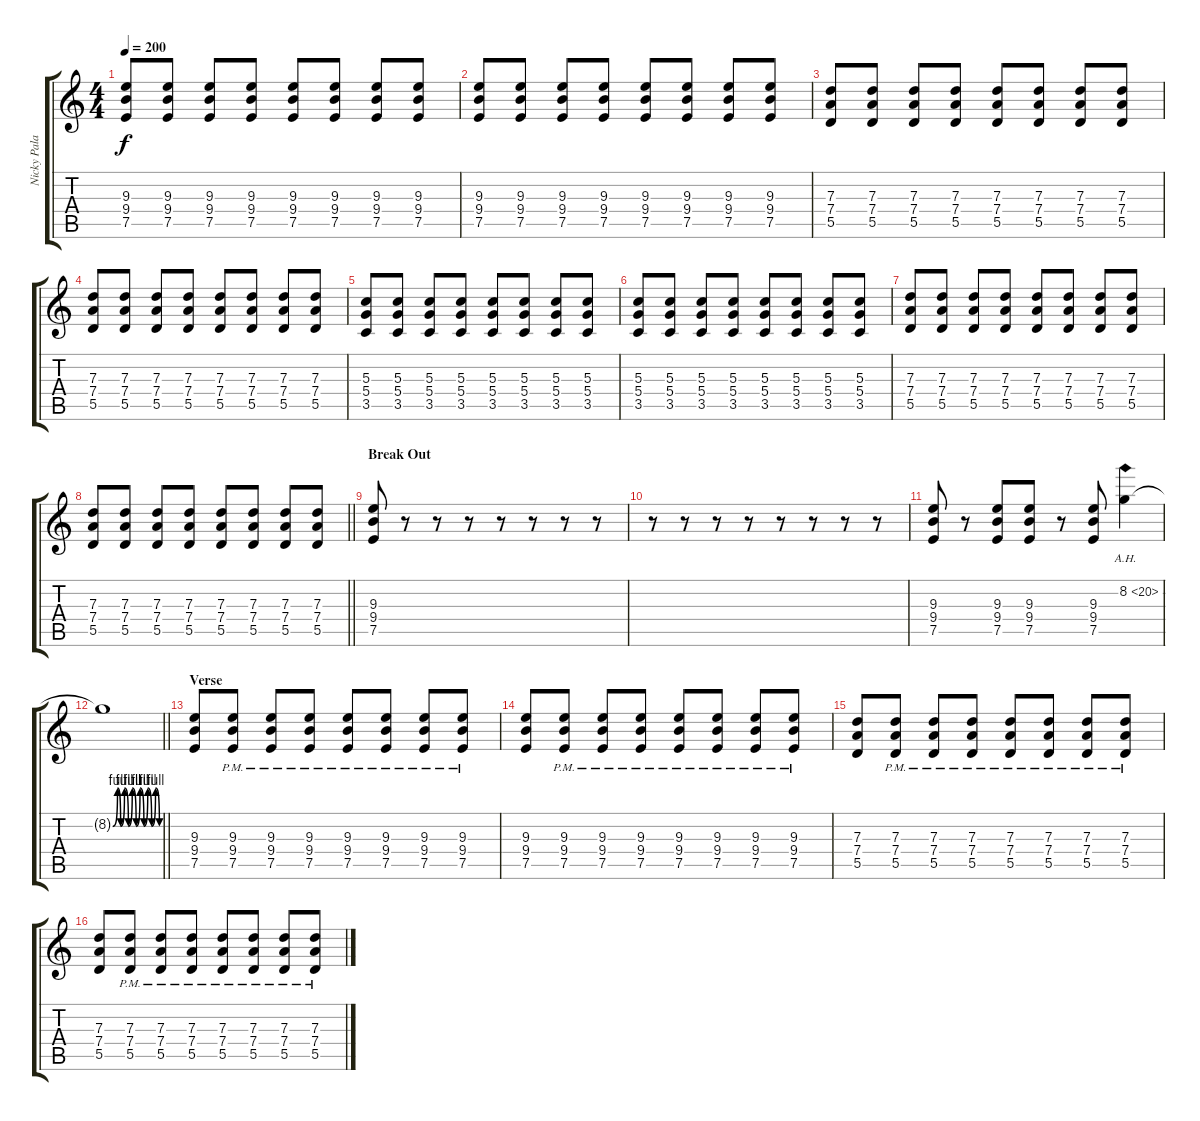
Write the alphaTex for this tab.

\track ("Nicky Palado (Lead Guitar)" "Nicky Pala") {instrument overdrivenguitar}
\staff {score tabs}
\tuning (E4 B3 G3 D3 A2 E2) {hide}
\ts (4 4)
\tempo 200
\clef g2
\ks c
(9.3 9.4 7.5).8{dy f} (9.3 9.4 7.5).8 (9.3 9.4 7.5).8 (9.3 9.4 7.5).8 (9.3 9.4 7.5).8 (9.3 9.4 7.5).8 (9.3 9.4 7.5).8 (9.3 9.4 7.5).8 |
(9.3 9.4 7.5).8 (9.3 9.4 7.5).8 (9.3 9.4 7.5).8 (9.3 9.4 7.5).8 (9.3 9.4 7.5).8 (9.3 9.4 7.5).8 (9.3 9.4 7.5).8 (9.3 9.4 7.5).8 |
(7.3 7.4 5.5).8 (7.3 7.4 5.5).8 (7.3 7.4 5.5).8 (7.3 7.4 5.5).8 (7.3 7.4 5.5).8 (7.3 7.4 5.5).8 (7.3 7.4 5.5).8 (7.3 7.4 5.5).8 |
(7.3 7.4 5.5).8 (7.3 7.4 5.5).8 (7.3 7.4 5.5).8 (7.3 7.4 5.5).8 (7.3 7.4 5.5).8 (7.3 7.4 5.5).8 (7.3 7.4 5.5).8 (7.3 7.4 5.5).8 |
(5.3 5.4 3.5).8 (5.3 5.4 3.5).8 (5.3 5.4 3.5).8 (5.3 5.4 3.5).8 (5.3 5.4 3.5).8 (5.3 5.4 3.5).8 (5.3 5.4 3.5).8 (5.3 5.4 3.5).8 |
(5.3 5.4 3.5).8 (5.3 5.4 3.5).8 (5.3 5.4 3.5).8 (5.3 5.4 3.5).8 (5.3 5.4 3.5).8 (5.3 5.4 3.5).8 (5.3 5.4 3.5).8 (5.3 5.4 3.5).8 |
(7.3 7.4 5.5).8 (7.3 7.4 5.5).8 (7.3 7.4 5.5).8 (7.3 7.4 5.5).8 (7.3 7.4 5.5).8 (7.3 7.4 5.5).8 (7.3 7.4 5.5).8 (7.3 7.4 5.5).8 |
\barLineRight lightlight
(7.3 7.4 5.5).8 (7.3 7.4 5.5).8 (7.3 7.4 5.5).8 (7.3 7.4 5.5).8 (7.3 7.4 5.5).8 (7.3 7.4 5.5).8 (7.3 7.4 5.5).8 (7.3 7.4 5.5).8 |
\section ("" "Break Out")
(9.3 9.4 7.5).8 r.8 r.8 r.8 r.8 r.8 r.8 r.8 |
r.8 r.8 r.8 r.8 r.8 r.8 r.8 r.8 |
(9.3 9.4 7.5).8 r.8 (9.3 9.4 7.5).8 (9.3 9.4 7.5).8 r.8 (9.3 9.4 7.5).8 8.2{ah 12}.4 |
\barLineRight lightlight
8.2{be (custom 0 0 6 4 10 0 15 4 20 0 25 4 30 0 35 4 40 0 45 4 50 0 55 4 60 0) t}.1 |
\section ("" "Verse")
(9.3 9.4 7.5).8 (9.3{pm} 9.4{pm} 7.5{pm}).8 (9.3{pm} 9.4{pm} 7.5{pm}).8 (9.3{pm} 9.4{pm} 7.5{pm}).8 (9.3{pm} 9.4{pm} 7.5{pm}).8 (9.3{pm} 9.4{pm} 7.5{pm}).8 (9.3{pm} 9.4{pm} 7.5{pm}).8 (9.3{pm} 9.4{pm} 7.5{pm}).8 |
(9.3 9.4 7.5).8 (9.3{pm} 9.4{pm} 7.5{pm}).8 (9.3{pm} 9.4{pm} 7.5{pm}).8 (9.3{pm} 9.4{pm} 7.5{pm}).8 (9.3{pm} 9.4{pm} 7.5{pm}).8 (9.3{pm} 9.4{pm} 7.5{pm}).8 (9.3{pm} 9.4{pm} 7.5{pm}).8 (9.3{pm} 9.4{pm} 7.5{pm}).8 |
(7.3 7.4 5.5).8 (7.3{pm} 7.4{pm} 5.5{pm}).8 (7.3{pm} 7.4{pm} 5.5{pm}).8 (7.3{pm} 7.4{pm} 5.5{pm}).8 (7.3{pm} 7.4{pm} 5.5{pm}).8 (7.3{pm} 7.4{pm} 5.5{pm}).8 (7.3{pm} 7.4{pm} 5.5{pm}).8 (7.3{pm} 7.4{pm} 5.5{pm}).8 |
(7.3 7.4 5.5).8 (7.3{pm} 7.4{pm} 5.5{pm}).8 (7.3{pm} 7.4{pm} 5.5{pm}).8 (7.3{pm} 7.4{pm} 5.5{pm}).8 (7.3{pm} 7.4{pm} 5.5{pm}).8 (7.3{pm} 7.4{pm} 5.5{pm}).8 (7.3{pm} 7.4{pm} 5.5{pm}).8 (7.3{pm} 7.4{pm} 5.5{pm}).8
